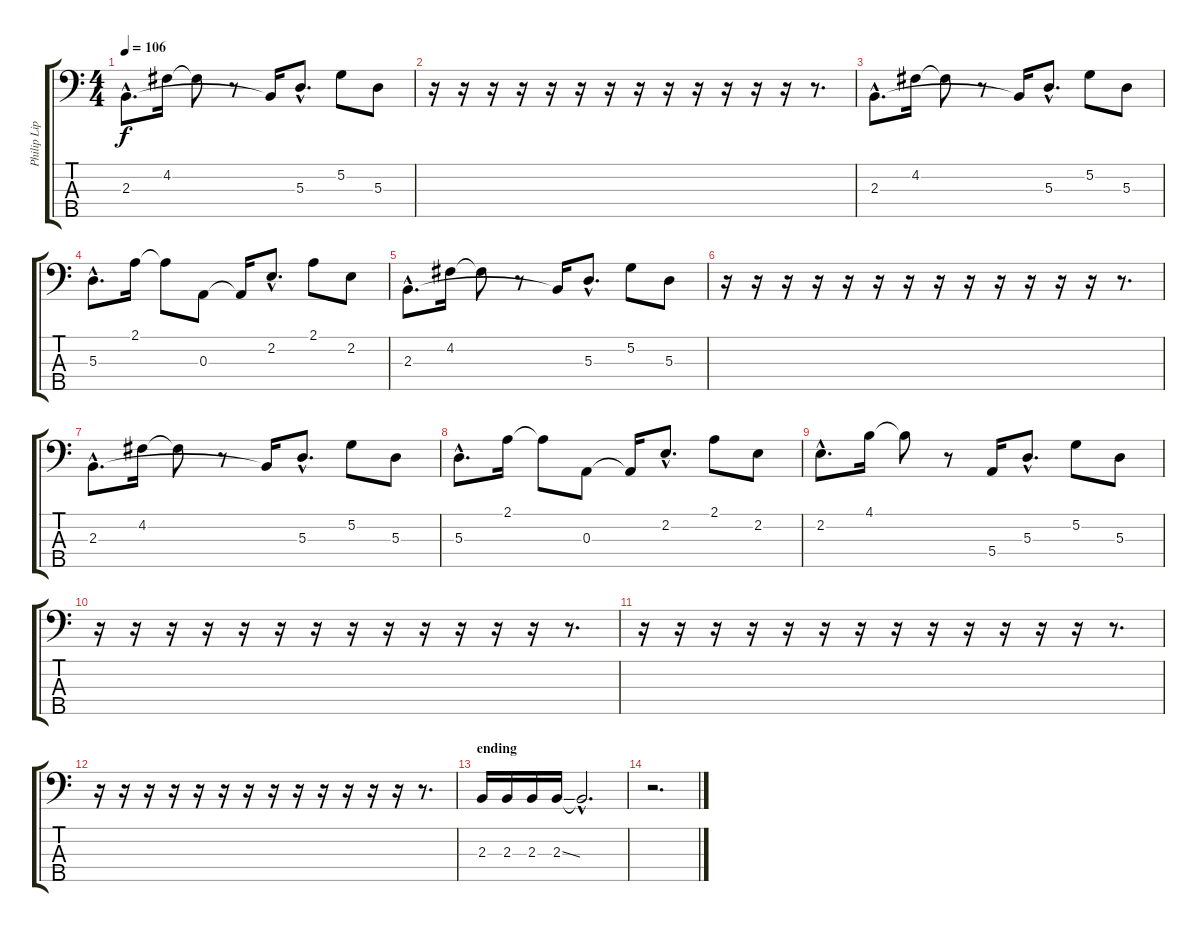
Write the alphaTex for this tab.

\track ("Philip Lipscomb " "Philip Lip") {instrument electricbassfinger}
\staff {score tabs}
\tuning (G2 D2 A1 E1 A0) {hide}
\ts (4 4)
\tempo 106
\clef f4
\ks c
2.3{hac}.8{d dy f} 4.2.16 4.2{t}.8 r.8 2.3{t}.16 5.3{hac}.8{d} 5.2.8 5.3.8 |
r.16 r.16 r.16 r.16 r.16 r.16 r.16 r.16 r.16 r.16 r.16 r.16 r.16 r.8{d} |
2.3{hac}.8{d} 4.2.16 4.2{t}.8 r.8 2.3{t}.16 5.3{hac}.8{d} 5.2.8 5.3.8 |
5.3{hac}.8{d} 2.1.16 2.1{t}.8 0.3.8 0.3{t}.16 2.2{hac}.8{d} 2.1.8 2.2.8 |
2.3{hac}.8{d} 4.2.16 4.2{t}.8 r.8 2.3{t}.16 5.3{hac}.8{d} 5.2.8 5.3.8 |
r.16 r.16 r.16 r.16 r.16 r.16 r.16 r.16 r.16 r.16 r.16 r.16 r.16 r.8{d} |
2.3{hac}.8{d} 4.2.16 4.2{t}.8 r.8 2.3{t}.16 5.3{hac}.8{d} 5.2.8 5.3.8 |
5.3{hac}.8{d} 2.1.16 2.1{t}.8 0.3.8 0.3{t}.16 2.2{hac}.8{d} 2.1.8 2.2.8 |
2.2{hac}.8{d} 4.1.16 4.1{t}.8 r.8 5.4.16 5.3{hac}.8{d} 5.2.8 5.3.8 |
r.16 r.16 r.16 r.16 r.16 r.16 r.16 r.16 r.16 r.16 r.16 r.16 r.16 r.8{d} |
r.16 r.16 r.16 r.16 r.16 r.16 r.16 r.16 r.16 r.16 r.16 r.16 r.16 r.8{d} |
r.16 r.16 r.16 r.16 r.16 r.16 r.16 r.16 r.16 r.16 r.16 r.16 r.16 r.8{d} |
\section ("" "ending")
2.3.16 2.3.16 2.3.16 2.3{ss}.16 2.3{hac t}.2{d} |
r.2{d}
